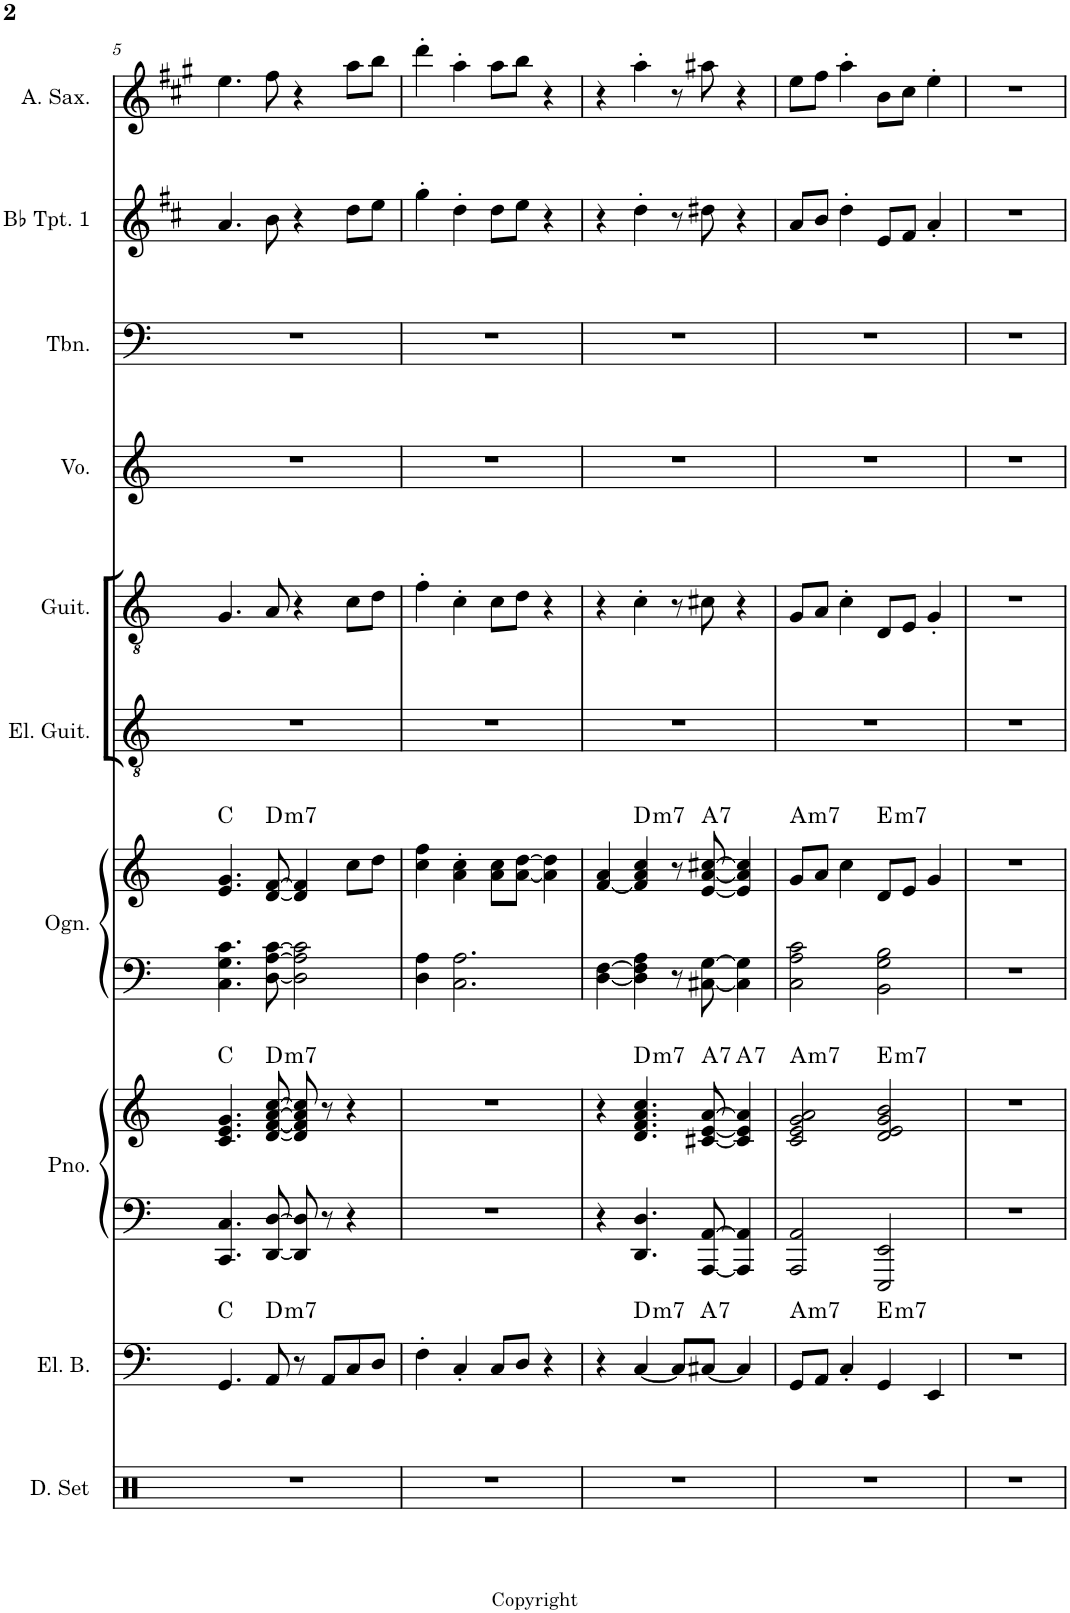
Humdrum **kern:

**kern	**kern	**harte	**kern	**kern	**harte	**kern	**kern	**harte	**kern	**kern	**kern	**kern	**kern	**kern
*part10	*part9	*part9	*part8	*part8	*part8	*part7	*part7	*part7	*part6	*part5	*part4	*part3	*part2	*part1
*staff12	*staff11	*	*staff10	*staff9	*	*staff8	*staff7	*	*staff6	*staff5	*staff4	*staff3	*staff2	*staff1
*I"Drumset	*I"Electric Bass	*	*I"Piano	*	*	*I"Organ	*	*	*I"Electric Guitar	*I"Acoustic Guitar	*I"Voice	*I"Trombone	*I"Bb Trumpet 1	*I"Alto Saxophone
*I'D. Set	*I'El. B.	*	*I'Pno.	*	*	*I'Ogn.	*	*	*I'El. Guit.	*I'Guit.	*I'Vo.	*I'Tbn.	*I'Bb Tpt. 1	*I'A. Sax.
!!LO:PB:g=z
*clefX	*clefF4	*	*clefF4	*clefG2	*	*clefF4	*clefG2	*	*clefGv2	*clefGv2	*clefG2	*clefF4	*clefG2	*clefG2
*	*Trd7c12	*	*	*	*	*	*	*	*	*	*	*	*Trd1c2	*Trd5c9
*k[]	*k[]	*	*k[]	*k[]	*	*k[]	*k[]	*	*k[]	*k[]	*k[]	*k[]	*k[f#c#]	*k[f#c#g#]
*M4/4	*M4/4	*	*M4/4	*M4/4	*	*M4/4	*M4/4	*	*M4/4	*M4/4	*M4/4	*M4/4	*M4/4	*M4/4
=5	=5	=5	=5	=5	=5	=5	=5	=5	=5	=5	=5	=5	=5	=5
1r	4.GG/	C:maj	4.CC/ 4.C/	4.c/ 4.e/ 4.g/	C:maj	4.C\ 4.G\ 4.c\	4.e/ 4.g/	C:maj	1r	4.G/	1r	1r	4.a/	4.ee\
!	!	!LO:H:kt=m7	!	!	!LO:H:kt=m7	!	!	!LO:H:kt=m7	!	!	!	!	!	!
.	8AA/	D:min7	[8DD/ [8D/	[8d/ [8f/ [8a/ [8cc/	D:min7	[8D\ [8A\ [8c\	[<8d/ [>8f/	D:min7	.	8A/	.	.	8b\	8ff#\
.	8r	.	8DD/] 8D/]	8d/] 8f/] 8a/] 8cc/]	.	2D\] 2A\] 2c\]	4d/] 4f/]	.	.	4r	.	.	4r	4r
.	8AA/L	.	8r	8r	.	.	.	.	.	.	.	.	.	.
.	8C/	.	4r	4r	.	.	8cc\L	.	.	8c\L	.	.	8dd\L	8aa\L
.	8D/J	.	.	.	.	.	8dd\J	.	.	8d\J	.	.	8ee\J	8bb\J
=6	=6	=6	=6	=6	=6	=6	=6	=6	=6	=6	=6	=6	=6	=6
1r	4F'\	.	1r	1r	.	4D\ 4A\	4cc\ 4ff\	.	1r	4f'\	1r	1r	4gg'\	4ddd'\
.	4C'/	.	.	.	.	2.C\ 2.A\	4a\' 4cc\'	.	.	4c'\	.	.	4dd'\	4aa'\
.	8C/L	.	.	.	.	.	8a\ 8cc\L	.	.	8c\L	.	.	8dd\L	8aa\L
.	8D/J	.	.	.	.	.	[8a\ [8dd\J	.	.	8d\J	.	.	8ee\J	8bb\J
.	4r	.	.	.	.	.	4a\] 4dd\]	.	.	4r	.	.	4r	4r
=7	=7	=7	=7	=7	=7	=7	=7	=7	=7	=7	=7	=7	=7	=7
1r	4r	.	4r	4r	.	[4D\ [4F\	[4f/ 4a/	.	1r	4r	1r	1r	4r	4r
!	!	!LO:H:kt=m7	!	!	!LO:H:kt=m7	!	!	!LO:H:kt=m7	!	!	!	!	!	!
.	[4C/	D:min7	4.DD/ 4.D/	4.d/ 4.f/ 4.a/ 4.cc/	D:min7	4D\] 4F\] 4A\	4f/] 4a/ 4cc/	D:min7	.	4c'\	.	.	4dd'\	4aa'\
.	8C/L]	.	.	.	.	8r	8r	.	.	8r	.	.	8r	8r
!	!	!LO:H:kt=7	!	!	!LO:H:kt=7	!	!	!LO:H:kt=7	!	!	!	!	!	!
.	[8C#X/J	A:7	[8AAA/ [8AA/	[8c#X/ [8e/ [8a/	A:7	[8C#X\ [8G\	[8e/ [8a/ [8cc#X/	A:7	.	8c#X\	.	.	8dd#X\	8aa#X\
!	!	!	!	!	!LO:H:kt=7	!	!	!	!	!	!	!	!	!
.	4C#/]	.	4AAA/] 4AA/]	4c#/] 4e/] 4a/]	A:7	4C#\] 4G\]	4e/] 4a/] 4cc#/]	.	.	4r	.	.	4r	4r
=8	=8	=8	=8	=8	=8	=8	=8	=8	=8	=8	=8	=8	=8	=8
!	!	!LO:H:kt=m7	!	!	!LO:H:kt=m7	!	!	!LO:H:kt=m7	!	!	!	!	!	!
1r	8GG/L	A:min7	2AAA/ 2AA/	2c/ 2e/ 2g/ 2a/	A:min7	2C\ 2A\ 2c\	8g/L	A:min7	1r	8G/L	1r	1r	8a/L	8ee\L
.	8AA/J	.	.	.	.	.	8a/J	.	.	8A/J	.	.	8b/J	8ff#\J
.	4C'/	.	.	.	.	.	4cc\	.	.	4c'\	.	.	4dd'\	4aa'\
!	!	!LO:H:kt=m7	!	!	!LO:H:kt=m7	!	!	!LO:H:kt=m7	!	!	!	!	!	!
.	4GG/	E:min7	2EEE/ 2EE/	2d/ 2e/ 2g/ 2b/	E:min7	2BB\ 2G\ 2B\	8d/L	E:min7	.	8D/L	.	.	8e/L	8b\L
.	.	.	.	.	.	.	8e/J	.	.	8E/J	.	.	8f#/J	8cc#\J
.	4EE/	.	.	.	.	.	4g/	.	.	4G'/	.	.	4a'/	4ee'\
=9	=9	=9	=9	=9	=9	=9	=9	=9	=9	=9	=9	=9	=9	=9
1r	1r	.	1r	1r	.	1r	1r	.	1r	1r	1r	1r	1r	1r
=	=	=	=	=	=	=	=	=	=	=	=	=	=	=
*-	*-	*-	*-	*-	*-	*-	*-	*-	*-	*-	*-	*-	*-	*-
